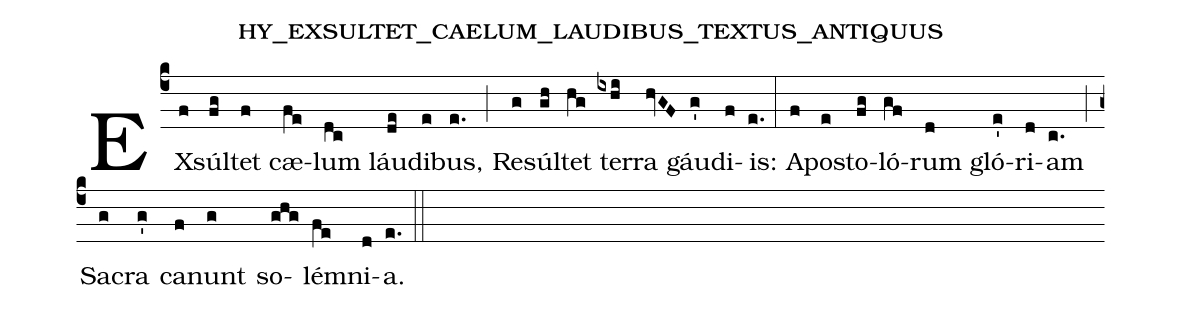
name: hy_exsultet_caelum_laudibus_textus_antiquus;
%%
(c4) EX(f)súl(fg)tet(f) cæ(fe)lum(dc) láu(de)di(e)bus,(e.) (;)
Re(g)súl(gh)tet(hg) ter(ixhi)ra(hvGF) gáu(g')di(f)is:(e.) (:)
A(f)po(e)sto(fg)ló(gf)rum(d) gló(e')ri(d)am(c.) (;)
Sa(g)cra(g') ca(f)nunt(g) so(ghg)lém(fe)ni(d)a.(e.) (::)

%%2. Vos(f) sæ(fg)cli(f) ju(fe)sti(dc) jú(de)di(e)ces,(e.) (;)
%%Et(g) ve(gh)ra(hg) mun(ixhi)di(hvGF) lú(g')mi(f)na,(e.) (:)
%%Vo(f)tis(e) pre(fg)cá(gf)mur(d) cór(e')di(d)um,(c.) (;)
%%Au(g)dí(g')te(f) pre(g)ces(ghg) súp(fe)pli(d)cum.(e.) (::)
%%
%%3. Qui(f) cæ(fg)lum(f) ver(fe)bo(dc) cláu(de)di(e)tis,(e.) (;)
%%Se(g)rás(gh)que(hg) e(ixhi)jus(hvGF) sól(g')vi(f)tis:(e.) (:)
%%Nos(f) a(e) pec(fg)cá(gf)tis(d) ó(e')mni(d)bus(c.) (;)
%%Sól(g)vi(g')te(f) jus(g)su,(ghg) quǽ(fe)su(d)mus.(e.) (::)
%%
%%4. Quo(f)rum(fg) præ(f)cé(fe)pto(dc) súb(de)di(e)tur,(e.) (;)
%%Sa(g)lus,(gh) et(hg) lan(ixhi)guor(hvGF) ó(g')mni(f)um:(e.) (:)
%%Sa(f)ná(e)te(fg) æ(gf)gros(d) mó(e')ri(d)bus,(c.) (;)
%%Nos(g) red(g')dén(f)tes(g) vir(ghg)tú(fe)ti(d)bus.(e.) (::)
%%
%%5. Ut(f) cum(fg) Ju(f)dex(fe) ad(dc)vé(de)ne(e)rit(e.) (;)
%%Chri(g)stus(gh) in(hg) fi(ixhi)ne(hvGF) sǽ(g')cu(f)li,(e.) (:)
%%Nos(f) sem(e)pi(fg)tér(gf)ni(d) gáu(e')di(d)i(c.) (;)
%%Fá(g)ci(g')at(f) es(g)se(ghg) cóm(fe)po(d)tes.(e.) (::)
%%
%%6. De(f)o(fg) Pa(f)tri(fe) sit(dc) gló(de)ri(e)a,(e.) (;)
%%E(g)jús(gh)que(hg) so(ixhi)li(hvGF) Fí(g')li(f)o,(e.) (:)
%%Cum(f) Spí(e)ri(fg)tu(gf) Pa(d)rá(e')cli(d)to,(c.) (;)
%%Et(g) nunc,(g') et(f) in(g) per(ghg)pé(fe)tu(d)um.(e.) (::)
%%A(efe)men.(de..) (::)
